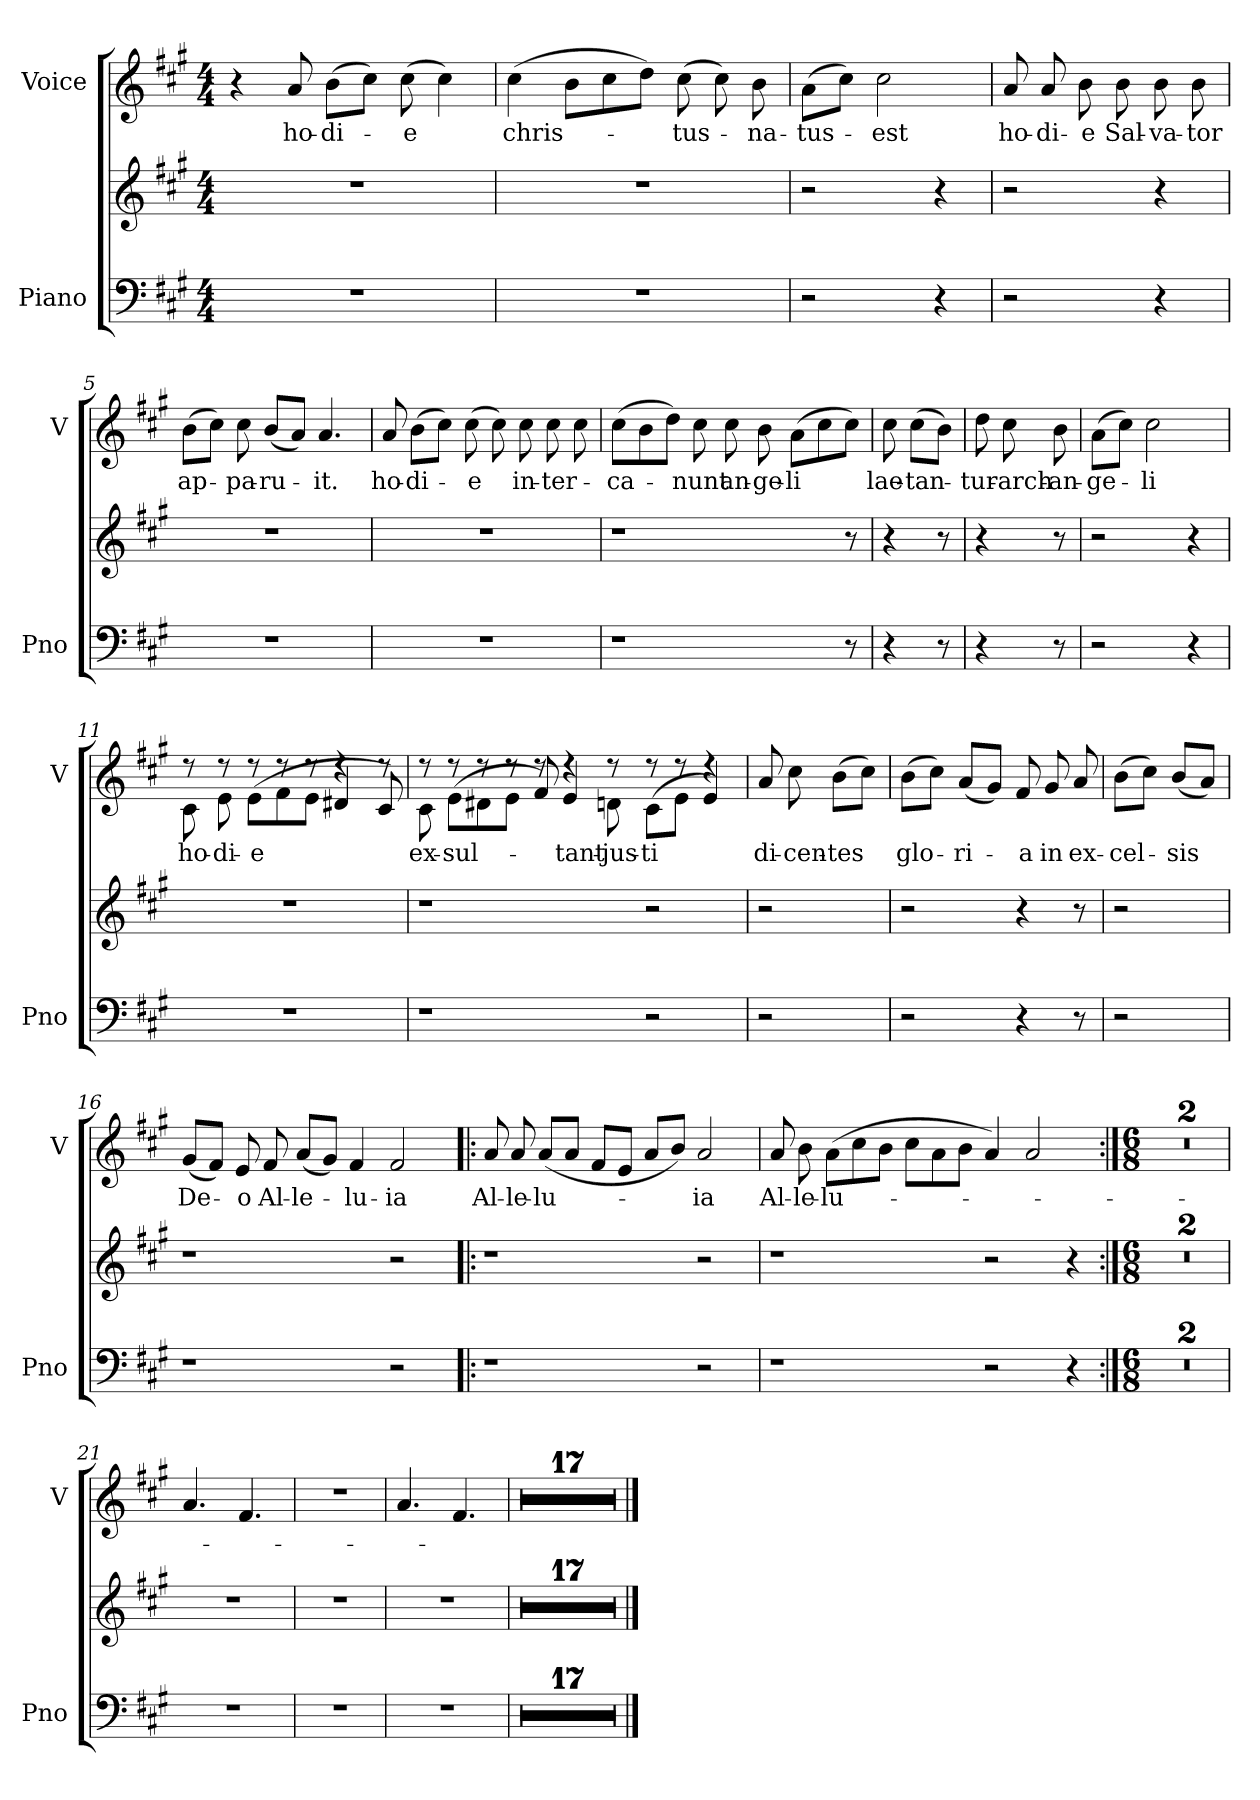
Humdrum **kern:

**kern	**kern	**kern	**text
*part2	*part2	*part1	*part1
*staff3	*staff2	*staff1	*staff1
*I"Piano	*	*I"Voice	*
*I'Pno	*	*I'V	*
*clefF4	*clefG2	*clefG2	*
*k[f#c#g#]	*k[f#c#g#]	*k[f#c#g#]	*
*M4/4	*M4/4	*M4/4	*
=1	=1	=1	=1
1r	1r	4r	.
*	*	*MM58	*
!	!	!	!LO:LY:b
.	.	8a/	ho-
!	!	!	!LO:LY:b
.	.	(8b\L	-di-
.	.	8cc#\J)	.
!	!	!	!LO:LY:b
.	.	(8cc#\	-e
.	.	4cc#\)	.
=2	=2	=2	=2
!	!	!	!LO:LY:b
1r	1r	(4cc#\	chris-
.	.	8b\L	.
.	.	8cc#\	.
.	.	8dd\J)	.
!	!	!	!LO:LY:b
.	.	(8cc#\	tus-
.	.	8cc#\)	.
!	!	!	!LO:LY:b
.	.	8b\	-na-
=3	=3	=3	=3
!	!	!	!LO:LY:b
2r	2r	(8a\L	-tus-
.	.	8cc#\J)	.
!	!	!	!LO:LY:b
.	.	2cc#\	est
4r	4r	.	.
=4	=4	=4	=4
!	!	!	!LO:LY:b
2r	2r	8a/	ho-
!	!	!	!LO:LY:b
.	.	8a/	-di-
!	!	!	!LO:LY:b
.	.	8b\	-e
!	!	!	!LO:LY:b
.	.	8b\	Sal-
!	!	!	!LO:LY:b
4r	4r	8b\	-va-
!	!	!	!LO:LY:b
.	.	8b\	-tor
=5	=5	=5	=5
!	!	!	!LO:LY:b
1r	1r	(8b\L	ap-
.	.	8cc#\J)	.
!	!	!	!LO:LY:b
.	.	8cc#\	-pa-
!	!	!	!LO:LY:b
.	.	(8b/L	-ru-
.	.	8a/J)	.
!	!	!	!LO:LY:b
.	.	4.a/	-it.
!!LO:LB:g=z
=6	=6	=6	=6
!	!	!	!LO:LY:b
1r	1r	8a/	ho-
!	!	!	!LO:LY:b
.	.	(8b\L	-di-
.	.	8cc#\J)	.
!	!	!	!LO:LY:b
.	.	(8cc#\	-e
.	.	8cc#\)	.
!	!	!	!LO:LY:b
.	.	8cc#\	in-
!	!	!	!LO:LY:b
.	.	8cc#\	-ter-
.	.	8cc#\	.
=7	=7	=7	=7
!	!	!	!LO:LY:b
1r	1r	(8cc#\L	ca-
.	.	8b\	.
.	.	8dd\J)	.
!	!	!	!LO:LY:b
.	.	8cc#\	nunt
!	!	!	!LO:LY:b
.	.	8cc#\	an-
!	!	!	!LO:LY:b
.	.	8b\	-ge-
!	!	!	!LO:LY:b
.	.	(8a\L	-li
.	.	8cc#\	.
8r	8r	8cc#\J)	.
=8	=8	=8	=8
!	!	!	!LO:LY:b
4r	4r	8cc#\	lae-
!	!	!	!LO:LY:b
.	.	(8cc#\L	-tan-
8r	8r	8b\J)	.
=9	=9	=9	=9
!	!	!	!LO:LY:b
4r	4r	8dd\	-tur-
!	!	!	!LO:LY:b
.	.	8cc#\	-arch-
!	!	!	!LO:LY:b
8r	8r	8b\	-an-
=10	=10	=10	=10
!	!	!	!LO:LY:b
2r	2r	(8a\L	-ge-
.	.	8cc#\J)	.
!	!	!	!LO:LY:b
.	.	2cc#\	-li
4r	4r	.	.
!!LO:LB:g=z
=11	=11	=11	=11
*	*	*^	*
!	!	!	!	!LO:LY:b
1r	1r	8r	8c#\	ho-
!	!	!	!	!LO:LY:b
.	.	8r	8e\	-di-
!	!	!	!	!LO:LY:b
.	.	8r	(8e\L	-e
.	.	8r	8f#\	.
.	.	8r	8e\J	.
.	.	4r	4d#X/	.
.	.	8r	8c#/)	.
=12	=12	=12	=12	=12
!	!	!	!	!LO:LY:b
1r	1r	8r	8c#\	ex-
!	!	!	!	!LO:LY:b
.	.	8r	(8e\L	-sul-
.	.	8r	8d#X\	.
.	.	8r	8e\J	.
.	.	8r	8f#/)	.
!	!	!	!	!LO:LY:b
.	.	4r	4e/	-tant-
!	!	!	!	!LO:LY:b
.	.	8r	8dn\	jus-
!	!	!	!	!LO:LY:b
2r	2r	8r	(8c#\L	-ti
.	.	8r	8e\J	.
.	.	4r	4e/)	.
=13	=13	=13	=13	=13
!	!	!	!	!LO:LY:b
*	*	*v	*v	*
2r	2r	8a/	di-
!	!	!	!LO:LY:b
.	.	8cc#\	-cen-
!	!	!	!LO:LY:b
.	.	(8b\L	-tes
.	.	8cc#\J)	.
=14	=14	=14	=14
!	!	!	!LO:LY:b
2r	2r	(8b\L	glo-
.	.	8cc#\J)	.
!	!	!	!LO:LY:b
.	.	(8a/L	-ri-
.	.	8g#/J)	.
!	!	!	!LO:LY:b
4r	4r	8f#/	-a
!	!	!	!LO:LY:b
.	.	8g#/	in
!	!	!	!LO:LY:b
8r	8r	8a/	ex-
!!LO:PB:g=z
=15	=15	=15	=15
!	!	!	!LO:LY:b
2r	2r	(8b\L	-cel-
.	.	8cc#\J)	.
!	!	!	!LO:LY:b
.	.	(8b/L	-sis
.	.	8a/J)	.
=16	=16	=16	=16
!	!	!	!LO:LY:b
1r	1r	(8g#/L	De-
.	.	8f#/J)	.
!	!	!	!LO:LY:b
.	.	8e/	-o
!	!	!	!LO:LY:b
.	.	8f#/	Al-
!	!	!	!LO:LY:b
.	.	(8a/L	-le-
.	.	8g#/J)	.
!	!	!	!LO:LY:b
.	.	4f#/	-lu-
!	!	!	!LO:LY:b
2r	2r	2f#/	-ia
=17!|:	=17!|:	=17!|:	=17!|:
!	!	!	!LO:LY:b
1r	1r	8a/	Al-
!	!	!	!LO:LY:b
.	.	8a/	-le-
!	!	!	!LO:LY:b
.	.	(8a/L	-lu-
.	.	8a/J	.
.	.	8f#/L	.
.	.	8e/J	.
.	.	8a/L	.
.	.	8b/J)	.
!	!	!	!LO:LY:b
2r	2r	2a/	-ia
=18	=18	=18	=18
!	!	!	!LO:LY:b
1r	1r	8a/	Al-
!	!	!	!LO:LY:b
.	.	8b\	-le-
!	!	!	!LO:LY:b
.	.	(8a\L	-lu-
.	.	8cc#\	.
.	.	8b\J	.
.	.	8cc#\L	.
.	.	8a\	.
.	.	8b\J	.
2r	2r	4a/)	.
.	.	2a/	.
4r	4r	.	.
=19:|!	=19:|!	=19:|!	=19:|!
*M6/8	*M6/8	*M6/8	*
2.r	2.r	2.r	.
!!LO:LB:g=z
=20	=20	=20	=20
2.r	2.r	2.r	.
=21	=21	=21	=21
2.r	2.r	4.a/	.
.	.	4.f#/	.
=22	=22	=22	=22
2.r	2.r	2.r	.
=23	=23	=23	=23
2.r	2.r	4.a/	.
.	.	4.f#/	.
=24	=24	=24	=24
2.r	2.r	2.r	.
=25	=25	=25	=25
2.r	2.r	2.r	.
=26	=26	=26	=26
2.r	2.r	2.r	.
=27	=27	=27	=27
2.r	2.r	2.r	.
=28	=28	=28	=28
2.r	2.r	2.r	.
=29	=29	=29	=29
2.r	2.r	2.r	.
=30	=30	=30	=30
2.r	2.r	2.r	.
=31	=31	=31	=31
2.r	2.r	2.r	.
=32	=32	=32	=32
2.r	2.r	2.r	.
=33	=33	=33	=33
2.r	2.r	2.r	.
=34	=34	=34	=34
2.r	2.r	2.r	.
=35	=35	=35	=35
2.r	2.r	2.r	.
!!LO:LB:g=z
=36	=36	=36	=36
2.r	2.r	2.r	.
=37	=37	=37	=37
2.r	2.r	2.r	.
=38	=38	=38	=38
2.r	2.r	2.r	.
=39	=39	=39	=39
2.r	2.r	2.r	.
=40	=40	=40	=40
2.r	2.r	2.r	.
==	==	==	==
*-	*-	*-	*-
